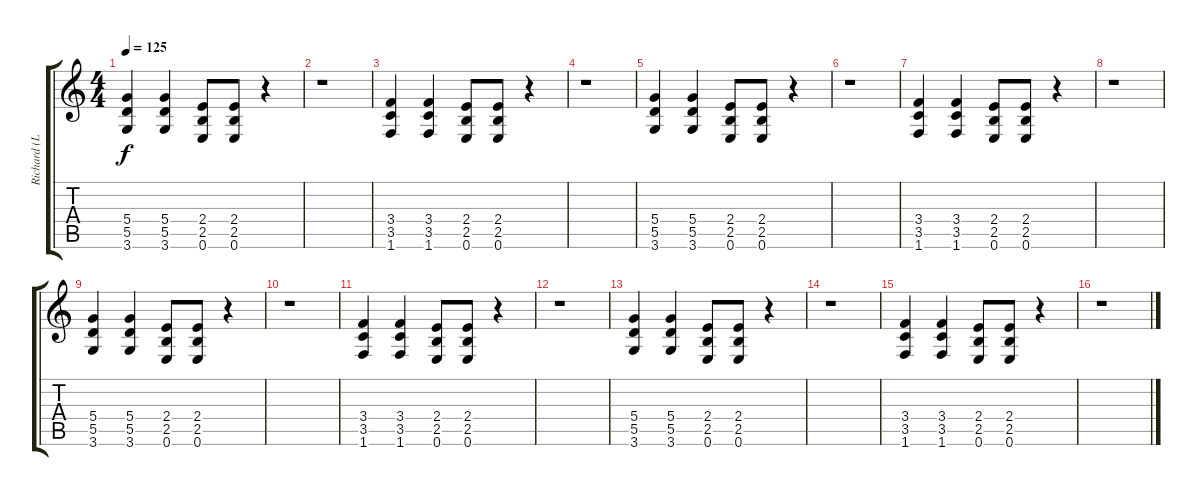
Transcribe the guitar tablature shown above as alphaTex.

\track ("Richard (Lead Guitar)" "Richard (L") {instrument distortionguitar}
\staff {score tabs}
\tuning (E4 B3 G3 D3 A2 E2) {hide}
\ts (4 4)
\tempo 125
\clef g2
\ks c
(5.4 5.5 3.6).4{dy f instrument distortionguitar} (5.4 5.5 3.6).4 (2.4 2.5 0.6).8 (2.4 2.5 0.6).8 r.4 |
r.1 |
(3.4 3.5 1.6).4 (3.4 3.5 1.6).4 (2.4 2.5 0.6).8 (2.4 2.5 0.6).8 r.4 |
r.1 |
(5.4 5.5 3.6).4 (5.4 5.5 3.6).4 (2.4 2.5 0.6).8 (2.4 2.5 0.6).8 r.4 |
r.1 |
(3.4 3.5 1.6).4 (3.4 3.5 1.6).4 (2.4 2.5 0.6).8 (2.4 2.5 0.6).8 r.4 |
r.1 |
(5.4 5.5 3.6).4 (5.4 5.5 3.6).4 (2.4 2.5 0.6).8 (2.4 2.5 0.6).8 r.4 |
r.1 |
(3.4 3.5 1.6).4 (3.4 3.5 1.6).4 (2.4 2.5 0.6).8 (2.4 2.5 0.6).8 r.4 |
r.1 |
(5.4 5.5 3.6).4 (5.4 5.5 3.6).4 (2.4 2.5 0.6).8 (2.4 2.5 0.6).8 r.4 |
r.1 |
(3.4 3.5 1.6).4 (3.4 3.5 1.6).4 (2.4 2.5 0.6).8 (2.4 2.5 0.6).8 r.4 |
r.1
